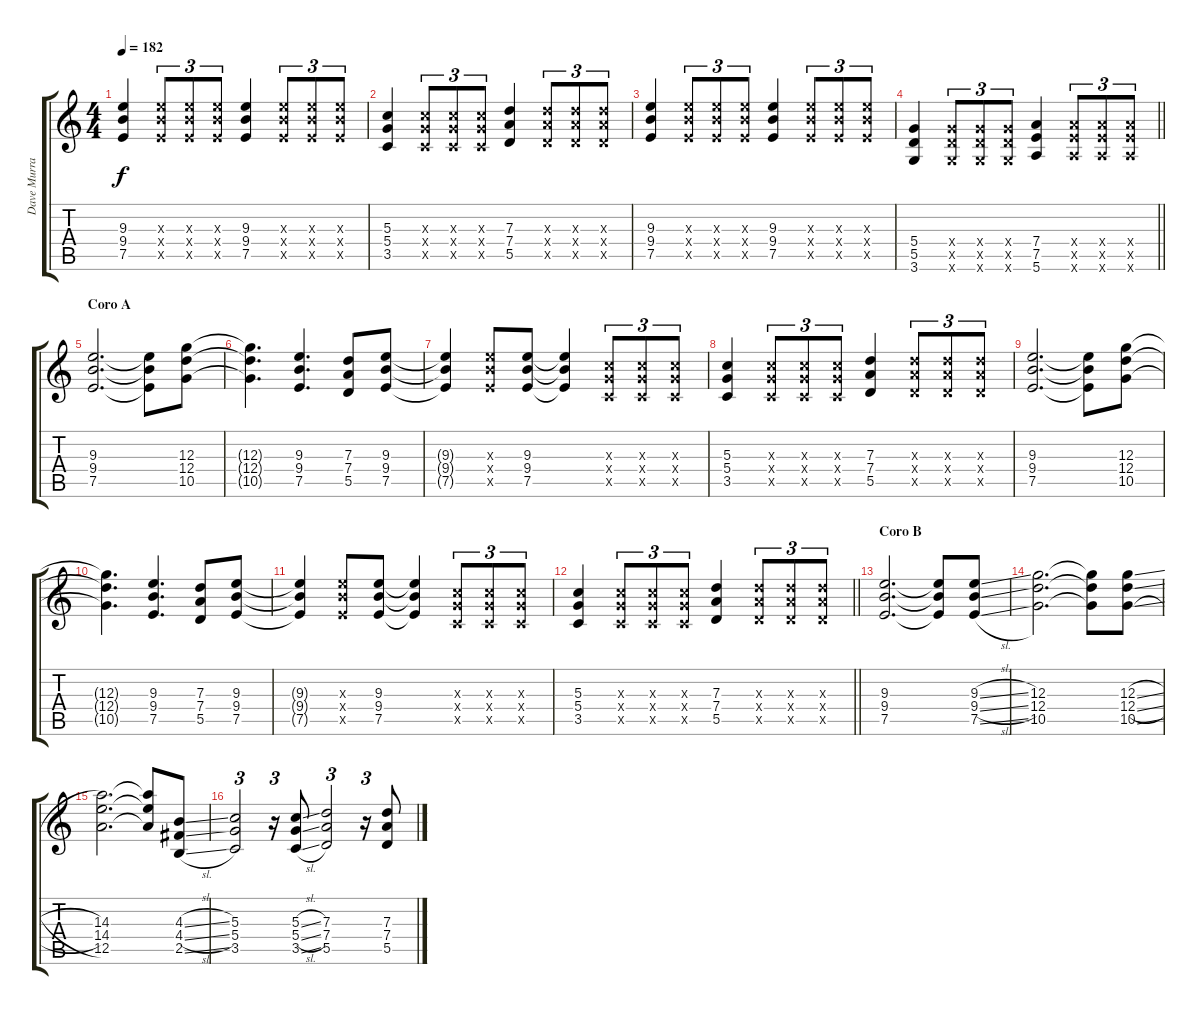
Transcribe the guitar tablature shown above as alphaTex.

\track ("Dave Murray" "Dave Murra") {instrument distortionguitar}
\staff {score tabs}
\tuning (E4 B3 G3 D3 A2 E2) {hide}
\ts (4 4)
\tempo 182
\clef g2
\ks c
(9.3 9.4 7.5).4{dy f} (9.3{x} 9.4{x} 7.5{x}).8{tu (3 2)} (9.3{x} 9.4{x} 7.5{x}).8{tu (3 2)} (9.3{x} 9.4{x} 7.5{x}).8{tu (3 2)} (9.3 9.4 7.5).4 (9.3{x} 9.4{x} 7.5{x}).8{tu (3 2)} (9.3{x} 9.4{x} 7.5{x}).8{tu (3 2)} (9.3{x} 9.4{x} 7.5{x}).8{tu (3 2)} |
(5.3 5.4 3.5).4 (5.3{x} 5.4{x} 3.5{x}).8{tu (3 2)} (5.3{x} 5.4{x} 3.5{x}).8{tu (3 2)} (5.3{x} 5.4{x} 3.5{x}).8{tu (3 2)} (7.3 7.4 5.5).4 (7.3{x} 7.4{x} 5.5{x}).8{tu (3 2)} (7.3{x} 7.4{x} 5.5{x}).8{tu (3 2)} (7.3{x} 7.4{x} 5.5{x}).8{tu (3 2)} |
(9.3 9.4 7.5).4 (9.3{x} 9.4{x} 7.5{x}).8{tu (3 2)} (9.3{x} 9.4{x} 7.5{x}).8{tu (3 2)} (9.3{x} 9.4{x} 7.5{x}).8{tu (3 2)} (9.3 9.4 7.5).4 (9.3{x} 9.4{x} 7.5{x}).8{tu (3 2)} (9.3{x} 9.4{x} 7.5{x}).8{tu (3 2)} (9.3{x} 9.4{x} 7.5{x}).8{tu (3 2)} |
\barLineRight lightlight
(5.4 5.5 3.6).4 (5.4{x} 5.5{x} 3.6{x}).8{tu (3 2)} (5.4{x} 5.5{x} 3.6{x}).8{tu (3 2)} (5.4{x} 5.5{x} 3.6{x}).8{tu (3 2)} (7.4 7.5 5.6).4 (7.4{x} 7.5{x} 5.6{x}).8{tu (3 2)} (7.4{x} 7.5{x} 5.6{x}).8{tu (3 2)} (7.4{x} 7.5{x} 5.6{x}).8{tu (3 2)} |
\section ("" "Coro A")
(9.3 9.4 7.5).2{d} (9.3{t} 9.4{t} 7.5{t}).8 (12.3 12.4 10.5).8 |
(12.3{t} 12.4{t} 10.5{t}).4{d} (9.3 9.4 7.5).4{d} (7.3 7.4 5.5).8 (9.3 9.4 7.5).8 |
(9.3{t} 9.4{t} 7.5{t}).4 (9.3{x} 9.4{x} 7.5{x}).8 (9.3 9.4 7.5).8 (9.3{t} 9.4{t} 7.5{t}).4 (5.3{x} 5.4{x} 3.5{x}).8{tu (3 2)} (5.3{x} 5.4{x} 3.5{x}).8{tu (3 2)} (5.3{x} 5.4{x} 3.5{x}).8{tu (3 2)} |
(5.3 5.4 3.5).4 (5.3{x} 5.4{x} 3.5{x}).8{tu (3 2)} (5.3{x} 5.4{x} 3.5{x}).8{tu (3 2)} (5.3{x} 5.4{x} 3.5{x}).8{tu (3 2)} (7.3 7.4 5.5).4 (7.3{x} 7.4{x} 5.5{x}).8{tu (3 2)} (7.3{x} 7.4{x} 5.5{x}).8{tu (3 2)} (7.3{x} 7.4{x} 5.5{x}).8{tu (3 2)} |
(9.3 9.4 7.5).2{d} (9.3{t} 9.4{t} 7.5{t}).8 (12.3 12.4 10.5).8 |
(12.3{t} 12.4{t} 10.5{t}).4{d} (9.3 9.4 7.5).4{d} (7.3 7.4 5.5).8 (9.3 9.4 7.5).8 |
(9.3{t} 9.4{t} 7.5{t}).4 (9.3{x} 9.4{x} 7.5{x}).8 (9.3 9.4 7.5).8 (9.3{t} 9.4{t} 7.5{t}).4 (5.3{x} 5.4{x} 3.5{x}).8{tu (3 2)} (5.3{x} 5.4{x} 3.5{x}).8{tu (3 2)} (5.3{x} 5.4{x} 3.5{x}).8{tu (3 2)} |
\barLineRight lightlight
(5.3 5.4 3.5).4 (5.3{x} 5.4{x} 3.5{x}).8{tu (3 2)} (5.3{x} 5.4{x} 3.5{x}).8{tu (3 2)} (5.3{x} 5.4{x} 3.5{x}).8{tu (3 2)} (7.3 7.4 5.5).4 (7.3{x} 7.4{x} 5.5{x}).8{tu (3 2)} (7.3{x} 7.4{x} 5.5{x}).8{tu (3 2)} (7.3{x} 7.4{x} 5.5{x}).8{tu (3 2)} |
\section ("" "Coro B")
(9.3 9.4 7.5).2{d} (9.3{t} 9.4{t} 7.5{t}).8 (9.3{sl} 9.4{sl} 7.5{sl}).8 |
(12.3 12.4 10.5).2{d} (12.3{t} 12.4{t} 10.5{t}).8 (12.3{sl} 12.4{sl} 10.5{sl}).8 |
(14.3 14.4 12.5).2{d} (14.3{t} 14.4{t} 12.5{t}).8 (4.3{sl} 4.4{sl} 2.5{sl}).8 |
(5.3 5.4 3.5).2{tu (3 2)} r.16{tu (3 2)} (5.3{sl} 5.4{sl} 3.5{sl}).8 (7.3 7.4 5.5).2{tu (3 2)} r.16{tu (3 2)} (7.3{sl} 7.4{sl} 5.5{sl}).8
